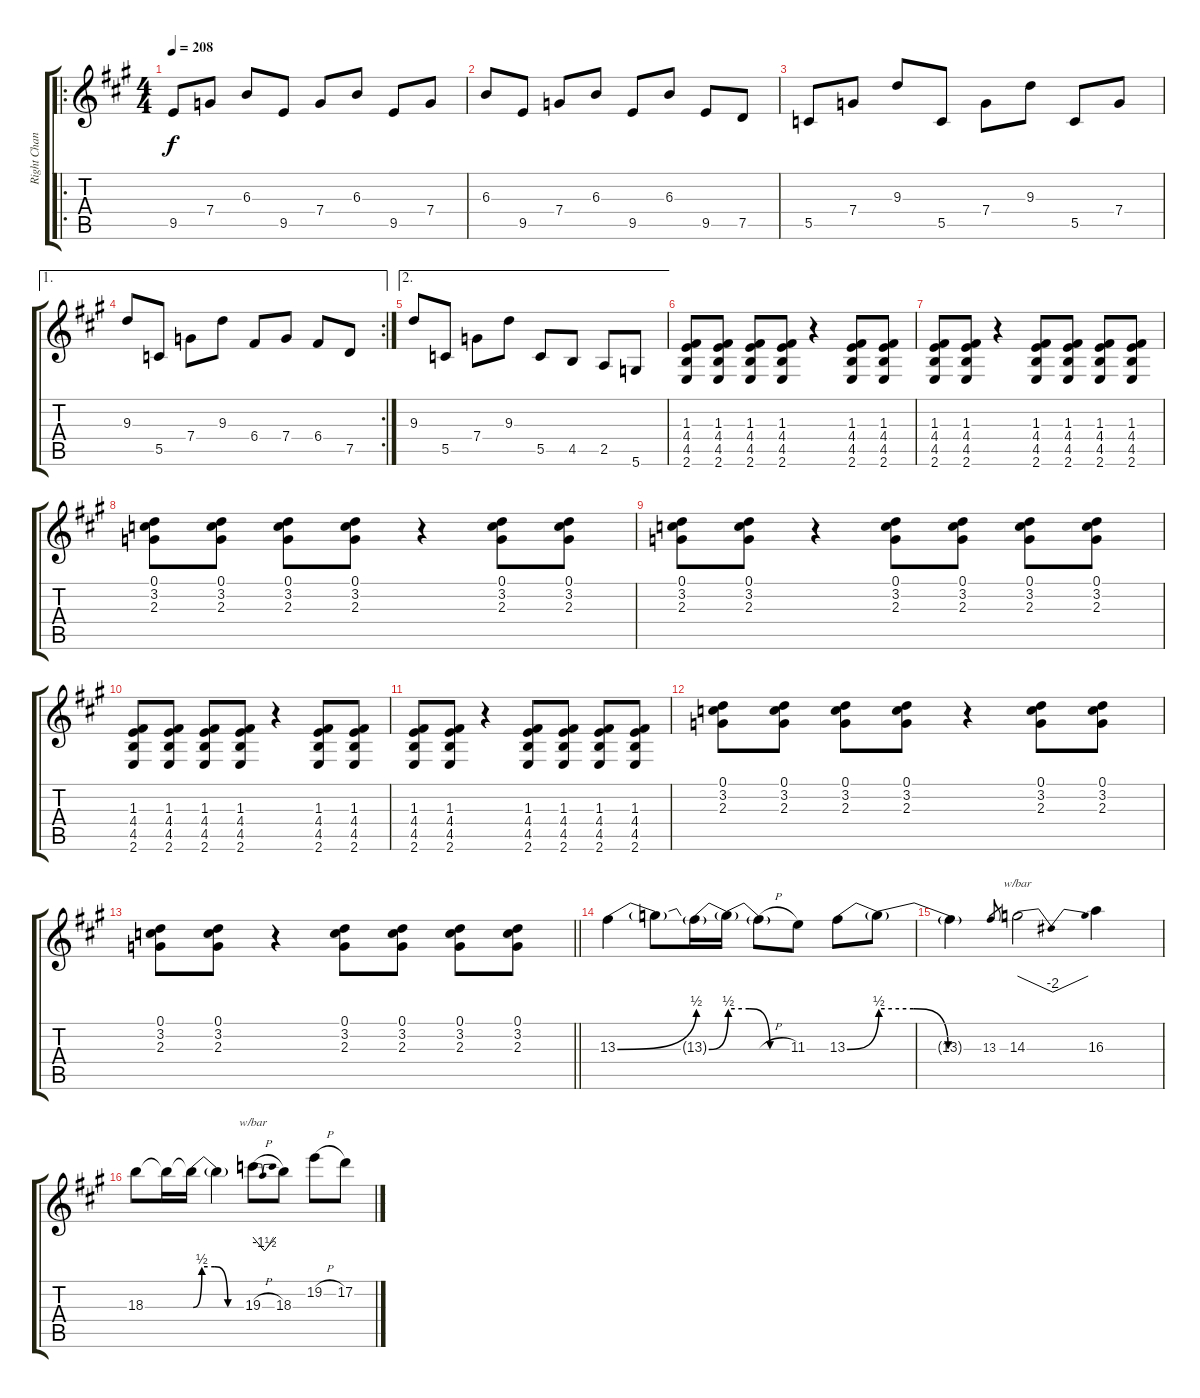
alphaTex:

\track ("Right Channel/Solo 1" "Right Chan") {instrument overdrivenguitar}
\staff {score tabs}
\tuning (D4 A3 F3 C3 G2 D2) {hide}
\ro
\ts (4 4)
\tempo 208
\clef g2
\ks a
9.5.8{dy f} 7.4.8 6.3.8 9.5.8 7.4.8 6.3.8 9.5.8 7.4.8 |
6.3.8 9.5.8 7.4.8 6.3.8 9.5.8 6.3.8 9.5.8 7.5.8 |
5.5.8 7.4.8 9.3.8 5.5.8 7.4.8 9.3.8 5.5.8 7.4.8 |
\ae 1
\rc 2
9.3.8 5.5.8 7.4.8 9.3.8 6.4.8 7.4.8 6.4.8 7.5.8 |
\ae 2
9.3.8 5.5.8 7.4.8 9.3.8 5.5.8 4.5.8 2.5.8 5.6.8 |
(1.3 4.4 4.5 2.6).8 (1.3 4.4 4.5 2.6).8 (1.3 4.4 4.5 2.6).8 (1.3 4.4 4.5 2.6).8 r.4 (1.3 4.4 4.5 2.6).8 (1.3 4.4 4.5 2.6).8 |
(1.3 4.4 4.5 2.6).8 (1.3 4.4 4.5 2.6).8 r.4 (1.3 4.4 4.5 2.6).8 (1.3 4.4 4.5 2.6).8 (1.3 4.4 4.5 2.6).8 (1.3 4.4 4.5 2.6).8 |
(0.1 3.2 2.3).8 (0.1 3.2 2.3).8 (0.1 3.2 2.3).8 (0.1 3.2 2.3).8 r.4 (0.1 3.2 2.3).8 (0.1 3.2 2.3).8 |
(0.1 3.2 2.3).8 (0.1 3.2 2.3).8 r.4 (0.1 3.2 2.3).8 (0.1 3.2 2.3).8 (0.1 3.2 2.3).8 (0.1 3.2 2.3).8 |
(1.3 4.4 4.5 2.6).8 (1.3 4.4 4.5 2.6).8 (1.3 4.4 4.5 2.6).8 (1.3 4.4 4.5 2.6).8 r.4 (1.3 4.4 4.5 2.6).8 (1.3 4.4 4.5 2.6).8 |
(1.3 4.4 4.5 2.6).8 (1.3 4.4 4.5 2.6).8 r.4 (1.3 4.4 4.5 2.6).8 (1.3 4.4 4.5 2.6).8 (1.3 4.4 4.5 2.6).8 (1.3 4.4 4.5 2.6).8 |
(0.1 3.2 2.3).8 (0.1 3.2 2.3).8 (0.1 3.2 2.3).8 (0.1 3.2 2.3).8 r.4 (0.1 3.2 2.3).8 (0.1 3.2 2.3).8 |
\barLineRight lightlight
(0.1 3.2 2.3).8 (0.1 3.2 2.3).8 r.4 (0.1 3.2 2.3).8 (0.1 3.2 2.3).8 (0.1 3.2 2.3).8 (0.1 3.2 2.3).8 |
13.3{be (bend 0 0 60 2)}.4 13.3{t}.8 13.3{be (bend 0 0 60 2) t}.16 13.3{be (custom 0 2 20 2 40 0 60 0) t}.16 13.3{h t}.8 11.3.8 13.3{be (bend 0 0 60 2)}.8 13.3{be (custom 0 2 20 2 40 0 60 0) t}.8 |
13.3{t}.4 13.3.8{gr} 14.3.2{tbe (dip default 0 0 30 -8 60 0)} 16.3.4 |
18.3.8 18.3{t}.16 18.3{be (custom 0 0 10 2 25 2 40 0 60 0) t}.16 18.3{t}.4 19.3{h}.8{tbe (dip default 0 0 30 -6 60 0)} 18.3.8 19.2{h}.8 17.2.8
